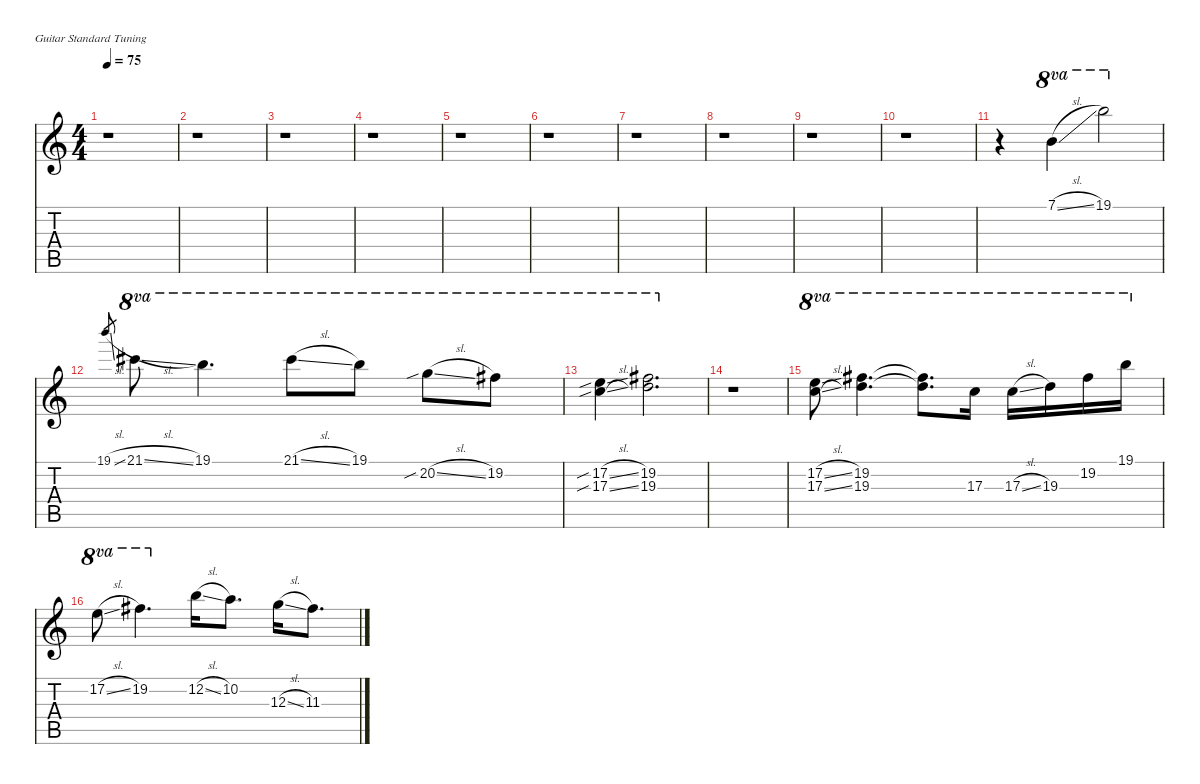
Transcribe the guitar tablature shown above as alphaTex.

\defaultSystemsLayout 4
\hideDynamics
\bracketExtendMode nobrackets
\singleTrackTrackNamePolicy hidden
\multiTrackTrackNamePolicy hidden
\otherSystemsTrackNameOrientation horizontal
\track ("Jimmy Page (Pedal)" "el.guit.") {instrument electricguitarmuted}
\staff {score tabs}
\tuning (E4 B3 G3 D3 A2 E2)
\ts (4 4)
\tempo 75
\clef g2
\ks c
r.1{dy mf beam Down} |
r.1{beam Down} |
r.1{beam Down} |
r.1{beam Down} |
r.1{beam Down} |
r.1{beam Down} |
r.1{beam Down} |
r.1{beam Down} |
r.1{beam Down} |
r.1{beam Down} |
r.4{beam Down} 7.1{sl}.4{ot 8va beam Down} 19.1.2{ot 8va beam Down} |
19.1{sl}.8{gr dy mp beam Up} 21.1{sl acc #}.8{ot 8va dy mf beam Down} 19.1.4{d ot 8va beam Down} 21.1{sl acc #}.8{ot 8va beam Down} 19.1.8{ot 8va beam Down} 20.2{sib sl}.8{ot 8va beam Down} 19.2{acc #}.8{ot 8va beam Down} |
(17.2{sib sl} 17.3{sib sl}).4{ot 8va beam Down} (19.2{acc #} 19.3).2{d ot 8va beam Down} |
r.1{beam Down} |
(17.2{sl} 17.3{sl}).8{ot 8va beam Down} (19.2{acc #} 19.3).4{d ot 8va beam Down} (19.2{t acc #} 19.3{t}).8{d ot 8va beam Down} 17.3.16{ot 8va beam Down} 17.3{sl}.16{ot 8va beam Down} 19.3.16{ot 8va beam Down} 19.2{acc #}.16{ot 8va beam Down} 19.1.16{ot 8va beam Down} |
17.2{sl}.8{ot 8va beam Down} 19.2{acc #}.4{d ot 8va beam Down} 12.2{sl}.16{beam Down} 10.2.8{d beam Down} 12.3{sl}.16{beam Down} 11.3{acc #}.8{d beam Down}
